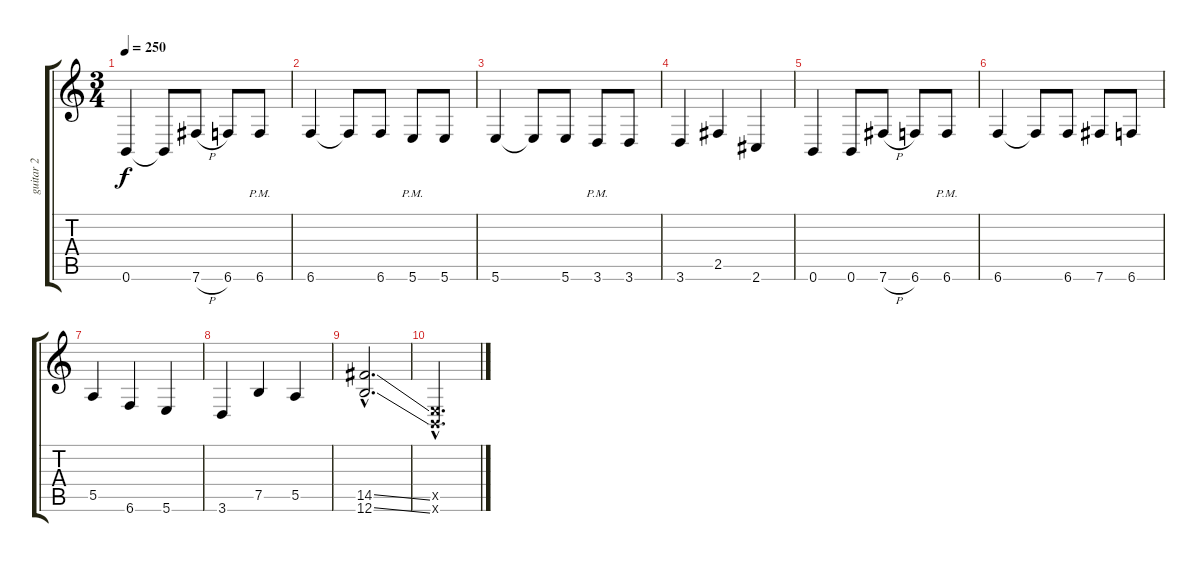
\track ("guitar 2" "guitar 2") {instrument distortionguitar}
\staff {score tabs}
\tuning (B3 Gb3 D3 A2 E2 B1) {hide}
\ts (3 4)
\tempo 250
\clef g2
\ks c
0.6.4{dy f} 0.6{t}.8 7.6{h}.8 6.6.8 6.6{pm}.8 |
6.6.4 6.6{t}.8 6.6.8 5.6{pm}.8 5.6.8 |
5.6.4 5.6{t}.8 5.6.8 3.6{pm}.8 3.6.8 |
3.6.4 2.5.4 2.6.4 |
0.6.4 0.6.8 7.6{h}.8 6.6.8 6.6{pm}.8 |
6.6.4 6.6{t}.8 6.6.8 7.6.8 6.6.8 |
5.5.4 6.6.4 5.6.4 |
3.6.4 7.5.4 5.5.4 |
(14.5{ss hac} 12.6{ss hac}).2{d} |
(0.5{hac x} 0.6{hac x}).2{d}
